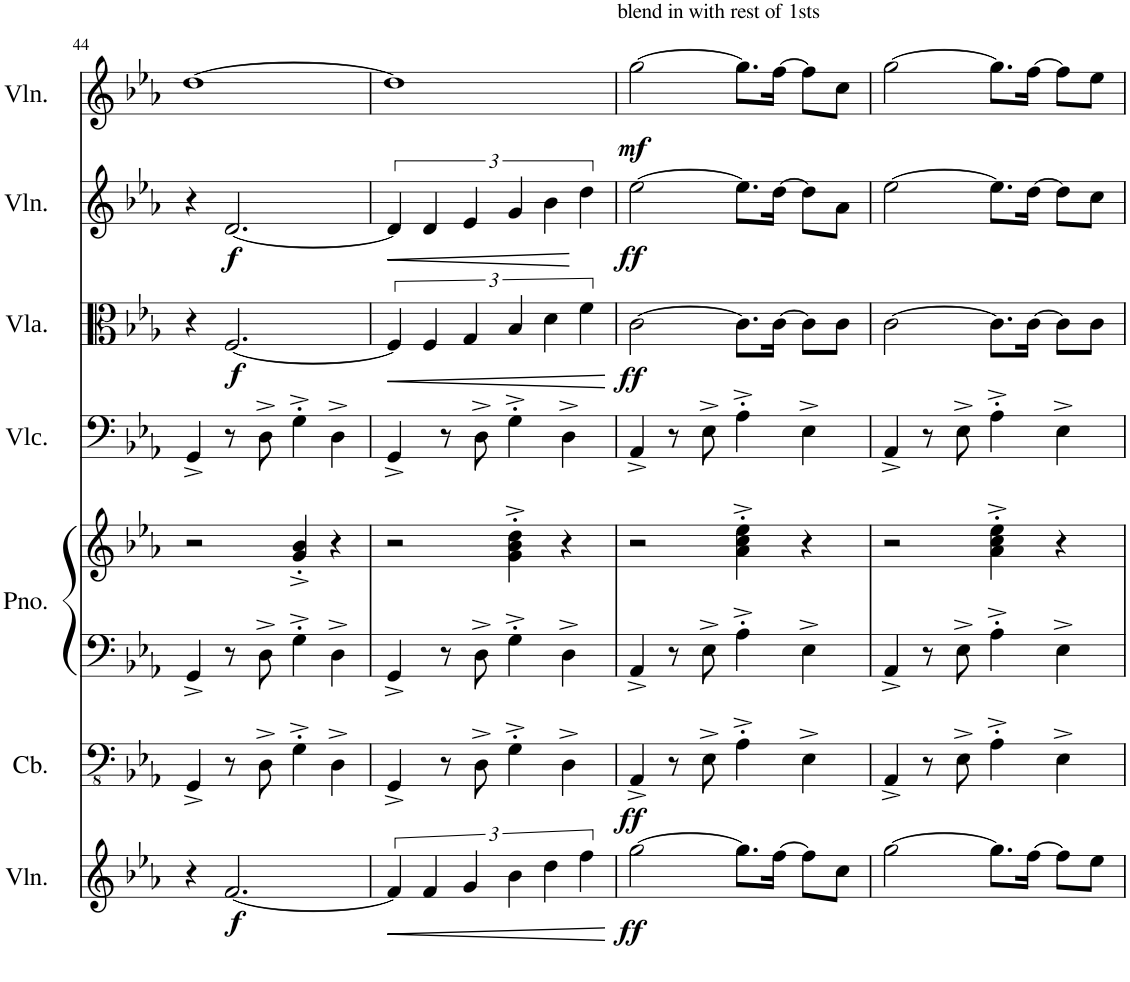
**kern	**dynam	**kern	**dynam	**kern	**kern	**kern	**kern	**dynam	**kern	**dynam	**kern	**dynam
*part7	*part7	*part6	*part6	*part5	*part5	*part4	*part3	*part3	*part2	*part2	*part1	*part1
*staff8	*staff8	*staff7	*staff7	*staff6	*staff5	*staff4	*staff3	*staff3	*staff2	*staff2	*staff1	*staff1
*I"Violin	*	*I"Contrabass	*	*I"Piano	*	*I"Violoncello	*I"Viola	*	*I"Violin	*	*I"Violin	*
*I'Vln.	*	*I'Cb.	*	*I'Pno.	*	*I'Vlc.	*I'Vla.	*	*I'Vln.	*	*I'Vln.	*
!!LO:PB:g=z
*clefG2	*	*clefFv4	*	*clefF4	*clefG2	*clefF4	*clefC3	*	*clefG2	*	*clefG2	*
*k[b-e-a-]	*	*k[b-e-a-]	*	*k[b-e-a-]	*k[b-e-a-]	*k[b-e-a-]	*k[b-e-a-]	*	*k[b-e-a-]	*	*k[b-e-a-]	*
*M4/4	*	*M4/4	*	*M4/4	*M4/4	*M4/4	*M4/4	*	*M4/4	*	*M4/4	*
=44	=44	=44	=44	=44	=44	=44	=44	=44	=44	=44	=44	=44
4r	.	4GGG^/	.	4GG^/	2r	4GG^/	4r	.	4r	.	[1dd	.
!	!LO:DY:b	!	!	!	!	!	!	!LO:DY:b	!	!LO:DY:b	!	!
[2.f/	f	8r	.	8r	.	8r	[2.F/	f	[2.d/	f	.	.
.	.	8DD^\	.	8D^\	.	8D^\	.	.	.	.	.	.
.	.	4GG'^\	.	4G'^\	4g/'^ 4b-/'^	4G'^\	.	.	.	.	.	.
.	.	4DD^\	.	4D^\	4r	4D^\	.	.	.	.	.	.
=45	=45	=45	=45	=45	=45	=45	=45	=45	=45	=45	=45	=45
!	!LO:HP:b	!	!	!	!	!	!	!LO:HP:b	!	!LO:HP:b	!	!
6f/]	<	4GGG^/	.	4GG^/	2r	4GG^/	6F/]	<	6d/]	<	1dd]	.
6f/	.	.	.	.	.	.	6F/	.	6d/	.	.	.
.	.	8r	.	8r	.	8r	.	.	.	.	.	.
6g/	.	.	.	.	.	.	6G/	.	6e-/	.	.	.
.	.	8DD^\	.	8D^\	.	8D^\	.	.	.	.	.	.
6b-\	.	4GG'^\	.	4G'^\	4g\'^ 4b-\'^ 4dd\'^	4G'^\	6B-/	.	6g/	.	.	.
6dd\	.	.	.	.	.	.	6d\	.	6b-\	.	.	.
.	.	4DD^\	.	4D^\	4r	4D^\	.	.	.	.	.	.
6ff\	.	.	.	.	.	.	6f\	.	6dd\	[	.	.
.	[	.	.	.	.	.	.	[	.	.	.	.
=46	=46	=46	=46	=46	=46	=46	=46	=46	=46	=46	=46	=46
!	!	!	!	!	!	!	!	!	!	!	!LO:TX:a:t=blend in with rest of 1sts	!
!	!LO:DY:b	!	!LO:DY:b	!	!	!	!	!LO:DY:b	!	!LO:DY:b	!	!LO:DY:b
[2gg\	ff	4AAA-^/	ff	4AA-^/	2r	4AA-^/	[2c\	ff	[2ee-\	ff	[2gg\	mf
.	.	8r	.	8r	.	8r	.	.	.	.	.	.
.	.	8EE-^\	.	8E-^\	.	8E-^\	.	.	.	.	.	.
8.gg\L]	.	4AA-'^\	.	4A-'^\	4a-\'^ 4cc\'^ 4ee-\'^	4A-'^\	8.c\L]	.	8.ee-\L]	.	8.gg\L]	.
[16ff\Jk	.	.	.	.	.	.	[16c\Jk	.	[16dd\Jk	.	[16ff\Jk	.
8ff\L]	.	4EE-^\	.	4E-^\	4r	4E-^\	8c\L]	.	8dd\L]	.	8ff\L]	.
8cc\J	.	.	.	.	.	.	8c\J	.	8a-\J	.	8cc\J	.
=47	=47	=47	=47	=47	=47	=47	=47	=47	=47	=47	=47	=47
[2gg\	.	4AAA-^/	.	4AA-^/	2r	4AA-^/	[2c\	.	[2ee-\	.	[2gg\	.
.	.	8r	.	8r	.	8r	.	.	.	.	.	.
.	.	8EE-^\	.	8E-^\	.	8E-^\	.	.	.	.	.	.
8.gg\L]	.	4AA-'^\	.	4A-'^\	4a-\'^ 4cc\'^ 4ee-\'^	4A-'^\	8.c\L]	.	8.ee-\L]	.	8.gg\L]	.
[16ff\Jk	.	.	.	.	.	.	[16c\Jk	.	[16dd\Jk	.	[16ff\Jk	.
8ff\L]	.	4EE-^\	.	4E-^\	4r	4E-^\	8c\L]	.	8dd\L]	.	8ff\L]	.
8ee-\J	.	.	.	.	.	.	8c\J	.	8cc\J	.	8ee-\J	.
=	=	=	=	=	=	=	=	=	=	=	=	=
*-	*-	*-	*-	*-	*-	*-	*-	*-	*-	*-	*-	*-
